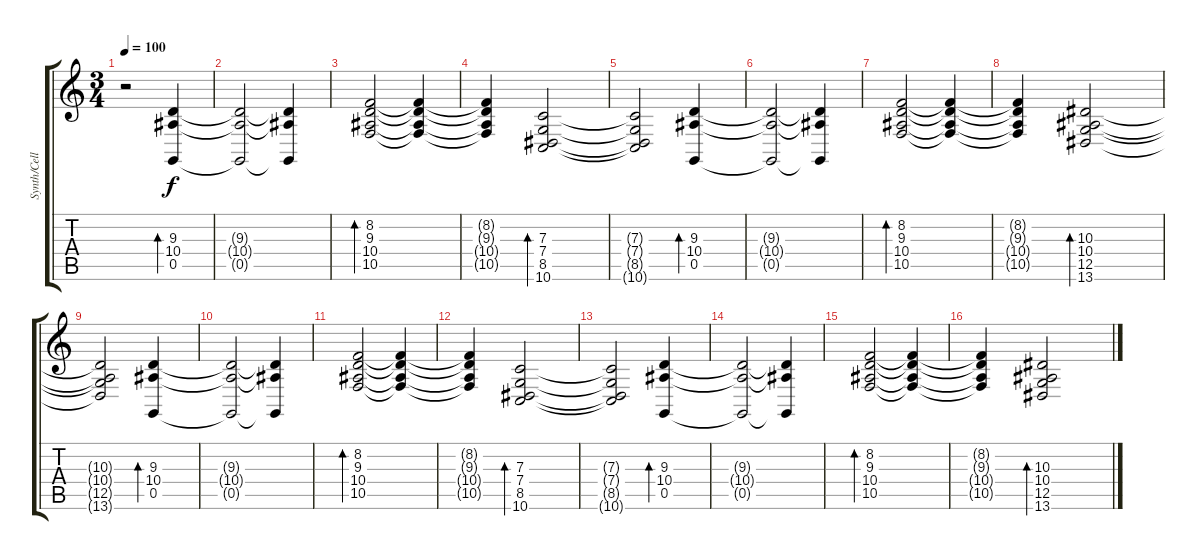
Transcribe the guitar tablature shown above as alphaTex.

\track ("Synth/Cello 2" "Synth/Cell") {instrument stringensemble2}
\staff {score tabs}
\tuning (D4 A3 F3 C3 G2 D2) {hide}
\ts (3 4)
\tempo 100
\clef g2
\ks c
r.2{dy f instrument stringensemble2} (9.3 10.4 0.5).4{bd 480} |
(9.3{t} 10.4{t} 0.5{t}).2 (9.3{t} 10.4{t} 0.5{t}).4 |
(8.2 9.3 10.4 10.5).2{bd 480} (8.2{t} 9.3{t} 10.4{t} 10.5{t}).4 |
(8.2{t} 9.3{t} 10.4{t} 10.5{t}).4 (7.3 7.4 8.5 10.6).2{bd 480} |
(7.3{t} 7.4{t} 8.5{t} 10.6{t}).2 (9.3 10.4 0.5).4{bd 480} |
(9.3{t} 10.4{t} 0.5{t}).2 (9.3{t} 10.4{t} 0.5{t}).4 |
(8.2 9.3 10.4 10.5).2{bd 480} (8.2{t} 9.3{t} 10.4{t} 10.5{t}).4 |
(8.2{t} 9.3{t} 10.4{t} 10.5{t}).4 (10.3 10.4 12.5 13.6).2{bd 480} |
(10.3{t} 10.4{t} 12.5{t} 13.6{t}).2 (9.3 10.4 0.5).4{bd 480} |
(9.3{t} 10.4{t} 0.5{t}).2 (9.3{t} 10.4{t} 0.5{t}).4 |
(8.2 9.3 10.4 10.5).2{bd 480} (8.2{t} 9.3{t} 10.4{t} 10.5{t}).4 |
(8.2{t} 9.3{t} 10.4{t} 10.5{t}).4 (7.3 7.4 8.5 10.6).2{bd 480} |
(7.3{t} 7.4{t} 8.5{t} 10.6{t}).2 (9.3 10.4 0.5).4{bd 480} |
(9.3{t} 10.4{t} 0.5{t}).2 (9.3{t} 10.4{t} 0.5{t}).4 |
(8.2 9.3 10.4 10.5).2{bd 480} (8.2{t} 9.3{t} 10.4{t} 10.5{t}).4 |
(8.2{t} 9.3{t} 10.4{t} 10.5{t}).4 (10.3 10.4 12.5 13.6).2{bd 480}
